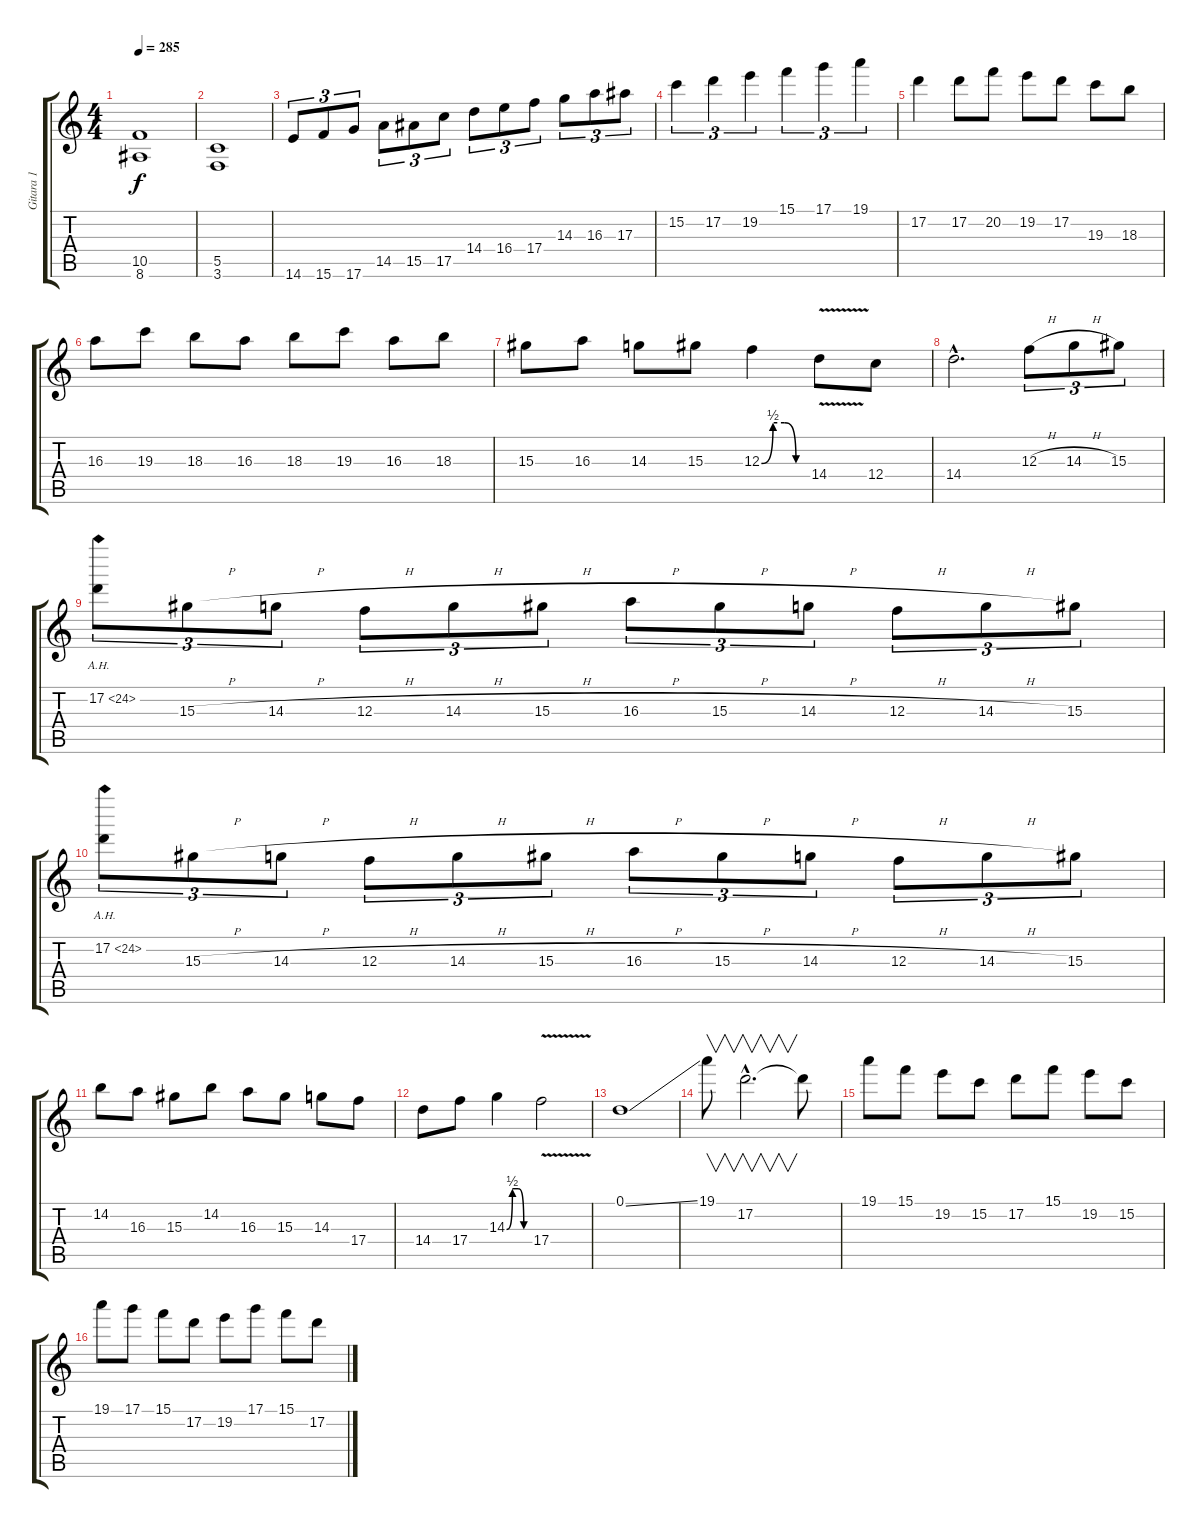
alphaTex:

\track ("Gitara 1" "Gitara 1") {instrument distortionguitar}
\staff {score tabs}
\tuning (D4 A3 F3 C3 G2 D2) {hide}
\ts (4 4)
\tempo 285
\clef g2
\ks c
(10.5 8.6).1{dy f} |
(5.5 3.6).1 |
14.6.8{tu (3 2)} 15.6.8{tu (3 2)} 17.6.8{tu (3 2)} 14.5.8{tu (3 2)} 15.5.8{tu (3 2)} 17.5.8{tu (3 2)} 14.4.8{tu (3 2)} 16.4.8{tu (3 2)} 17.4.8{tu (3 2)} 14.3.8{tu (3 2)} 16.3.8{tu (3 2)} 17.3.8{tu (3 2)} |
15.2.4{tu (3 2)} 17.2.4{tu (3 2)} 19.2.4{tu (3 2)} 15.1.4{tu (3 2)} 17.1.4{tu (3 2)} 19.1.4{tu (3 2)} |
17.2.4 17.2.8 20.2.8 19.2.8 17.2.8 19.3.8 18.3.8 |
16.3.8 19.3.8 18.3.8 16.3.8 18.3.8 19.3.8 16.3.8 18.3.8 |
15.3.8 16.3.8 14.3.8 15.3.8 12.3{be (custom 0 0 15 2 30 2 45 0 60 0)}.4 14.4{v}.8 12.4.8 |
14.4{hac}.2{d} 12.3{h}.8{tu (3 2)} 14.3{h}.8{tu (3 2)} 15.3.8{tu (3 2)} |
17.2{ah 7}.8{tu (3 2)} 15.3{h}.8{tu (3 2)} 14.3{h}.8{tu (3 2)} 12.3{h}.8{tu (3 2)} 14.3{h}.8{tu (3 2)} 15.3{h}.8{tu (3 2)} 16.3{h}.8{tu (3 2)} 15.3{h}.8{tu (3 2)} 14.3{h}.8{tu (3 2)} 12.3{h}.8{tu (3 2)} 14.3{h}.8{tu (3 2)} 15.3.8{tu (3 2)} |
17.2{ah 7}.8{tu (3 2)} 15.3{h}.8{tu (3 2)} 14.3{h}.8{tu (3 2)} 12.3{h}.8{tu (3 2)} 14.3{h}.8{tu (3 2)} 15.3{h}.8{tu (3 2)} 16.3{h}.8{tu (3 2)} 15.3{h}.8{tu (3 2)} 14.3{h}.8{tu (3 2)} 12.3{h}.8{tu (3 2)} 14.3{h}.8{tu (3 2)} 15.3.8{tu (3 2)} |
14.2.8 16.3.8 15.3.8 14.2.8 16.3.8 15.3.8 14.3.8 17.4.8 |
14.4.8 17.4.8 14.3{be (custom 0 0 15 2 30 2 45 0 60 0)}.4 17.4{v}.2 |
0.1{ss}.1 |
19.1.8{v} 17.2{hac}.2{v d} 17.2{t}.8 |
19.1.8 15.1.8 19.2.8 15.2.8 17.2.8 15.1.8 19.2.8 15.2.8 |
19.1.8 17.1.8 15.1.8 17.2.8 19.2.8 17.1.8 15.1.8 17.2.8
